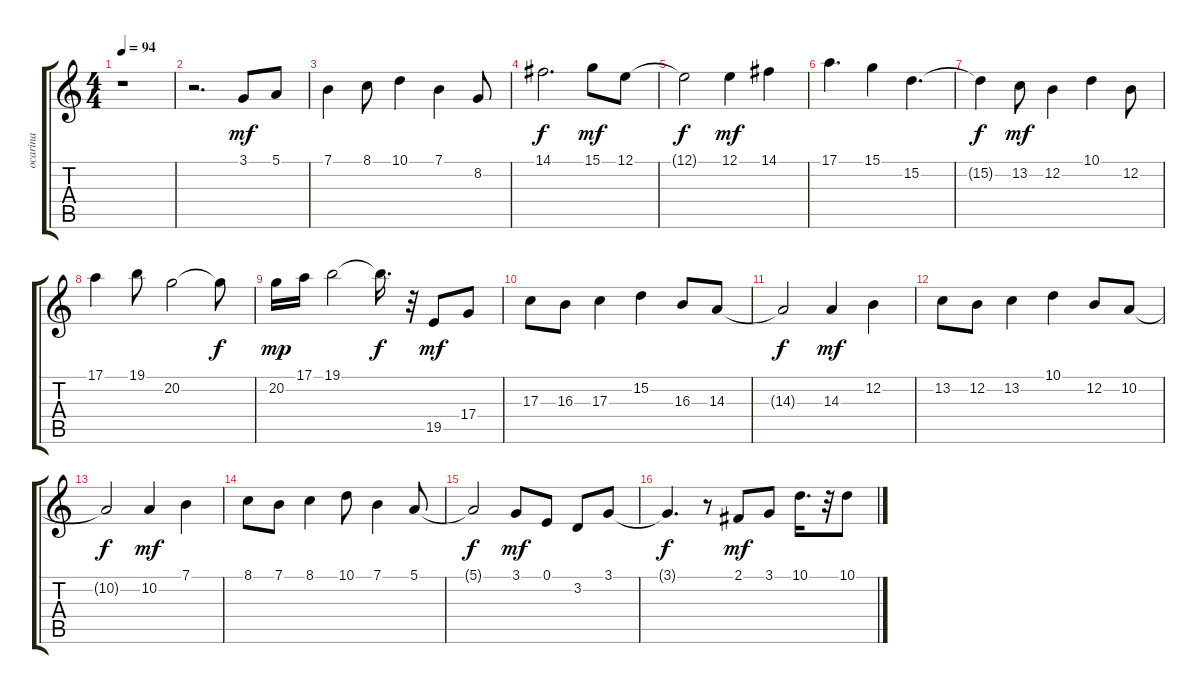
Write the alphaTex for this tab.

\track ("ocarina" "ocarina") {instrument ocarina}
\staff {score tabs}
\tuning (E4 B3 G3 D3 A2 E2) {hide}
\ts (4 4)
\tempo 94
\clef g2
\ks c
r.1{dy f} |
r.2{d} 3.1.8{dy mf} 5.1.8 |
7.1.4 8.1.8 10.1.4 7.1.4 8.2.8 |
14.1.2{d dy f} 15.1.8{dy mf} 12.1.8 |
12.1{t}.2{dy f} 12.1.4{dy mf} 14.1.4 |
17.1.4{d} 15.1.4 15.2.4{d} |
15.2{t}.4{dy f} 13.2.8{dy mf} 12.2.4 10.1.4 12.2.8 |
17.1.4 19.1.8 20.2.2 20.2{t}.8{dy f} |
20.2.16{dy mp} 17.1.16 19.1.2 19.1{t}.16{d dy f} r.32 19.5.8{dy mf} 17.4.8 |
17.3.8 16.3.8 17.3.4 15.2.4 16.3.8 14.3.8 |
14.3{t}.2{dy f} 14.3.4{dy mf} 12.2.4 |
13.2.8 12.2.8 13.2.4 10.1.4 12.2.8 10.2.8 |
10.2{t}.2{dy f} 10.2.4{dy mf} 7.1.4 |
8.1.8 7.1.8 8.1.4 10.1.8 7.1.4 5.1.8 |
5.1{t}.2{dy f} 3.1.8{dy mf} 0.1.8 3.2.8 3.1.8 |
3.1{t}.4{d dy f} r.8 2.1.8{dy mf} 3.1.8 10.1.16{d} r.32 10.1.8
